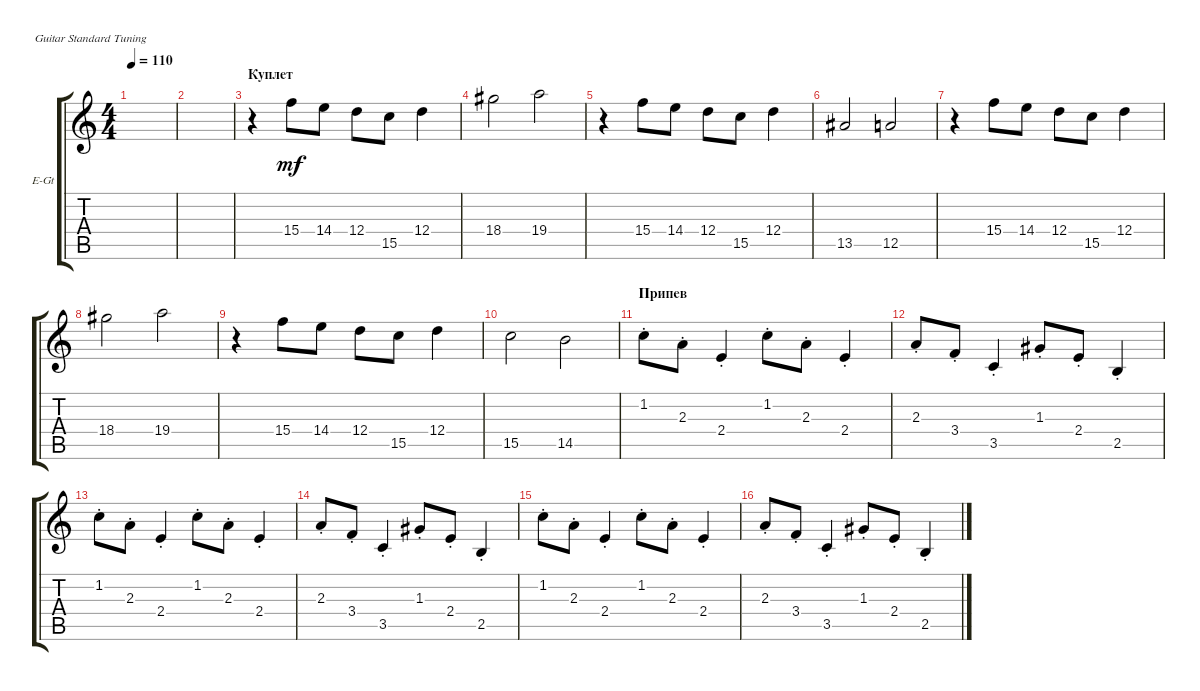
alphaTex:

\defaultSystemsLayout 4
\bracketExtendMode groupsimilarinstruments
\firstSystemTrackNameOrientation horizontal
\otherSystemsTrackNameOrientation horizontal
\track ("Г. Каспарян" "E-Gt") {instrument electricguitarclean}
\staff {score tabs}
\tuning (E4 B3 G3 D3 A2 E2)
\ts (4 4)
\tempo 110
\clef g2
\ks c
|
|
\section ("" "Куплет")
r.4 15.4.8{dy mf} 14.4.8 12.4.8 15.5.8 12.4.4 |
18.4.2 19.4.2 |
r.4 15.4.8 14.4.8 12.4.8 15.5.8 12.4.4 |
13.5.2 12.5.2 |
r.4 15.4.8 14.4.8 12.4.8 15.5.8 12.4.4 |
18.4.2 19.4.2 |
r.4 15.4.8 14.4.8 12.4.8 15.5.8 12.4.4 |
15.5.2 14.5.2 |
\section ("" "Припев")
1.2{st}.8 2.3{st}.8 2.4{st}.4 1.2{st}.8 2.3{st}.8 2.4{st}.4 |
2.3{st}.8 3.4{st}.8 3.5{st}.4 1.3{st}.8 2.4{st}.8 2.5{st}.4 |
1.2{st}.8 2.3{st}.8 2.4{st}.4 1.2{st}.8 2.3{st}.8 2.4{st}.4 |
2.3{st}.8 3.4{st}.8 3.5{st}.4 1.3{st}.8 2.4{st}.8 2.5{st}.4 |
1.2{st}.8 2.3{st}.8 2.4{st}.4 1.2{st}.8 2.3{st}.8 2.4{st}.4 |
2.3{st}.8 3.4{st}.8 3.5{st}.4 1.3{st}.8 2.4{st}.8 2.5{st}.4
